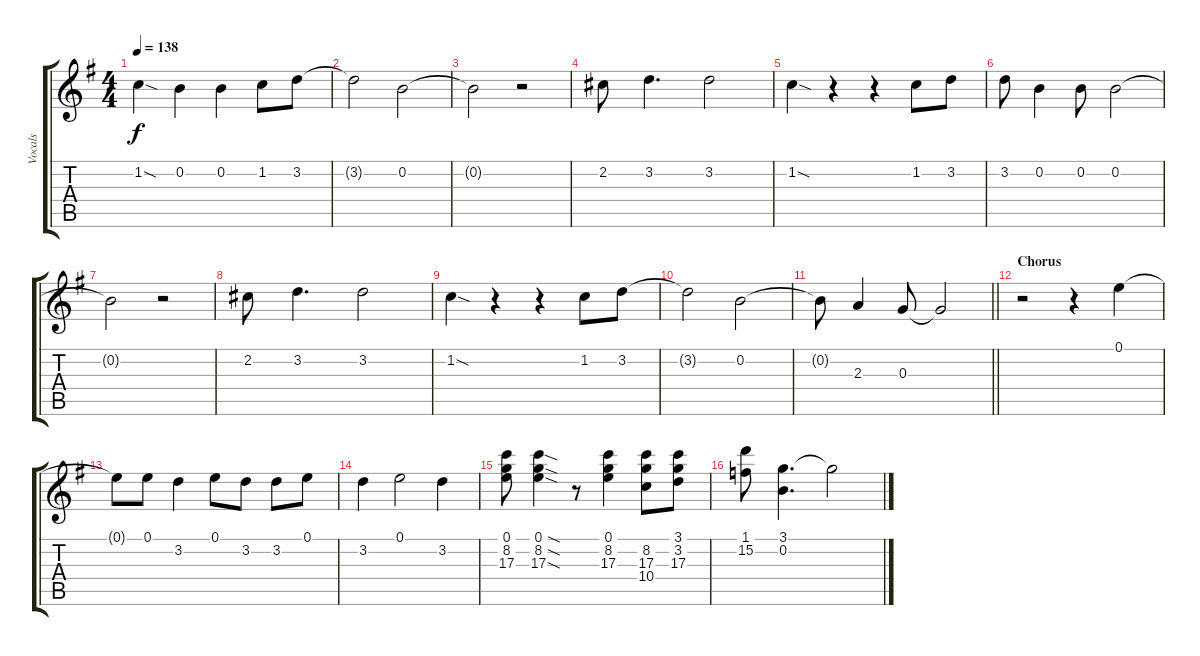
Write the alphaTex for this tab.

\track ("Vocals" "Vocals") {instrument acousticguitarsteel}
\staff {score tabs}
\tuning (E4 B3 G3 D3 A2 E2) {hide}
\ts (4 4)
\tempo 138
\clef g2
\ks g
1.2{sod}.4{dy f} 0.2.4 0.2.4 1.2.8 3.2.8 |
3.2{t}.2 0.2.2 |
0.2{t}.2 r.2 |
2.2.8 3.2.4{d} 3.2.2 |
1.2{sod}.4 r.4 r.4 1.2.8 3.2.8 |
3.2.8 0.2.4 0.2.8 0.2.2 |
0.2{t}.2 r.2 |
2.2.8 3.2.4{d} 3.2.2 |
1.2{sod}.4 r.4 r.4 1.2.8 3.2.8 |
3.2{t}.2 0.2.2 |
\barLineRight lightlight
0.2{t}.8 2.3.4 0.3.8 0.3{t}.2 |
\section ("" "Chorus")
r.2 r.4 0.1.4 |
0.1{t}.8 0.1.8 3.2.4 0.1.8 3.2.8 3.2.8 0.1.8 |
3.2.4 0.1.2 3.2.4 |
(0.1 8.2 17.3).8 (0.1{sod} 8.2{sod} 17.3{sod}).4 r.8 (0.1 8.2 17.3).4 (8.2 17.3 10.4).8 (3.1 3.2 17.3).8 |
(1.1 15.2).8 (3.1 0.2).4{d} 3.1{t}.2
